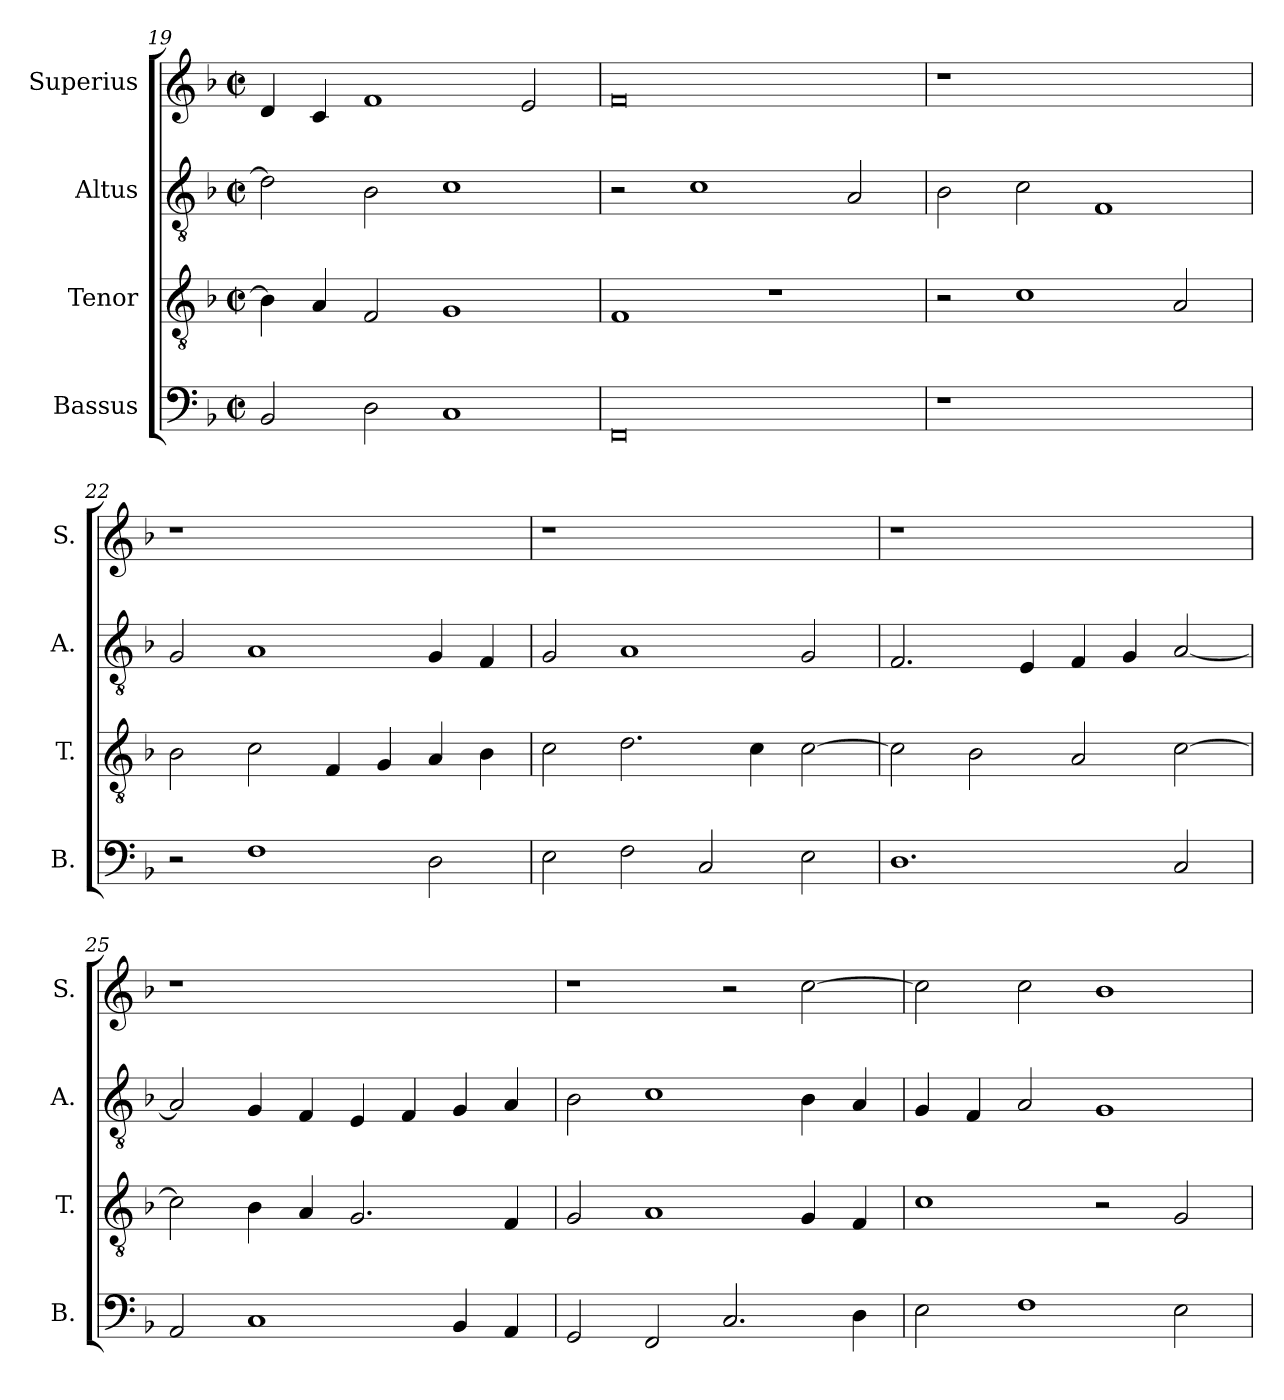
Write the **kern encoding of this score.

**kern	**kern	**kern	**kern
*part4	*part3	*part2	*part1
*staff4	*staff3	*staff2	*staff1
*I"Bassus	*I"Tenor	*I"Altus	*I"Superius
*I'B.	*I'T.	*I'A.	*I'S.
*clefF4	*clefGv2	*clefGv2	*clefG2
*	*ITrd7c12	*ITrd7c12	*
*k[b-]	*k[b-]	*k[b-]	*k[b-]
*F:	*F:	*F:	*F:
*M2/2	*M2/2	*M2/2	*M2/2
*met(c|)	*met(c|)	*met(c|)	*met(c|)
=19	=19	=19	=19
2BB-i/	4BB-i\]	2Di\]	4di/
.	4AAi/	.	4ci/
2Di\	2FFi/	2BB-i\	1fi
1Ci	1GGi	1Ci	.
.	.	.	2ei/
=20	=20	=20	=20
0FFi	1FFi	2r	0fi
.	.	1Ci	.
.	1r	.	.
.	.	2AAi/	.
!!LO:PB:g=z
=21	=21	=21	=21
!LO:N:vis=1	!	!	!LO:N:vis=1
1r	2r	2BB-i\	1r
.	1Ci	2Ci\	.
1ryy	.	1FFi	1ryy
.	2AAi/	.	.
=22	=22	=22	=22
!	!	!	!LO:N:vis=1
2r	2BB-i\	2GGi/	1r
1Fi	2Ci\	1AAi	.
.	4FFi/	.	1ryy
.	4GGi/	.	.
2Di\	4AAi/	4GGi/	.
.	4BB-i\	4FFi/	.
=23	=23	=23	=23
!	!	!	!LO:N:vis=1
2Ei\	2Ci\	2GGi/	1r
2Fi\	2.Di\	1AAi	.
2Ci/	.	.	1ryy
.	4Ci\	.	.
2Ei\	[>2Ci\	2GGi/	.
=24	=24	=24	=24
!	!	!	!LO:N:vis=1
1.Di	2Ci\]	2.FFi/	1r
.	2BB-i\	.	.
.	.	4EEi/	.
.	2AAi/	4FFi/	1ryy
.	.	4GGi/	.
2Ci/	[>2Ci\	[<2AAi/	.
=25	=25	=25	=25
!	!	!	!LO:N:vis=1
2AAi/	2Ci\]	2AAi/]	1r
1Ci	4BB-i\	4GGi/	.
.	4AAi/	4FFi/	.
.	2.GGi/	4EEi/	1ryy
.	.	4FFi/	.
4BB-i/	.	4GGi/	.
4AAi/	4FFi/	4AAi/	.
!!LO:LB:g=z
=26	=26	=26	=26
2GGi/	2GGi/	2BB-i\	1r
2FFi/	1AAi	1Ci	.
2.Ci/	.	.	2r
.	4GGi/	4BB-i\	[>2cci\
4Di\	4FFi/	4AAi/	.
=27	=27	=27	=27
2Ei\	1Ci	4GGi/	2cci\]
.	.	4FFi/	.
1Fi	.	2AAi/	2cci\
.	2r	1GGi	1b-i
2Ei\	2GGi/	.	.
=	=	=	=
*-	*-	*-	*-
